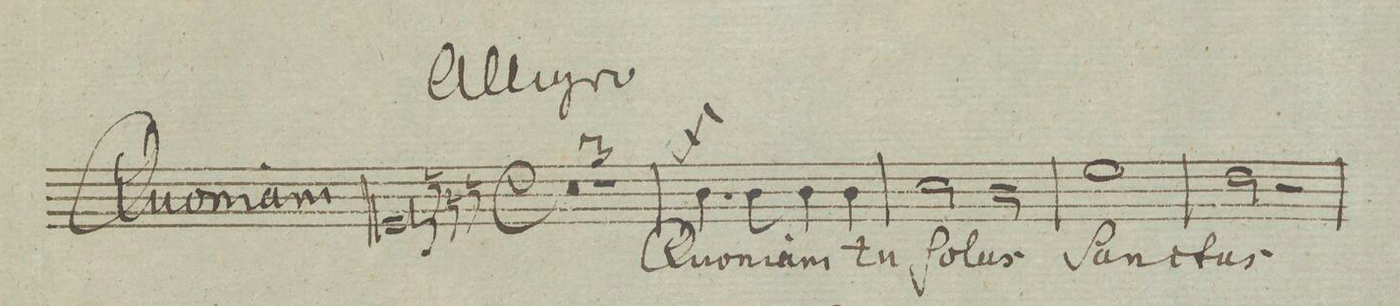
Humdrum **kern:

**kern	**text	**dynam
*I"Soprano. Tutti.	*	*
*clefC1	*	*
*k[]	*	*
*met(c)	*	*
*M4/4	*	*
0r	.	.
=2	=2	=2
=3	=3	=3
1r	.	.
=4	=4	=4
4.g\	Quo-	f
8g\	-ni-	.
4g\	-am	.
4g\	tu	.
=5	=5	=5
*2\right	*	*
2a\	ſo-	.
2g\	-lus	.
=6	=6	=6
1cc	ſan-	.
=7	=7	=7
2b\	-ctus	.
2r	.	.
=8	=8	=8
*-	*-	*-
